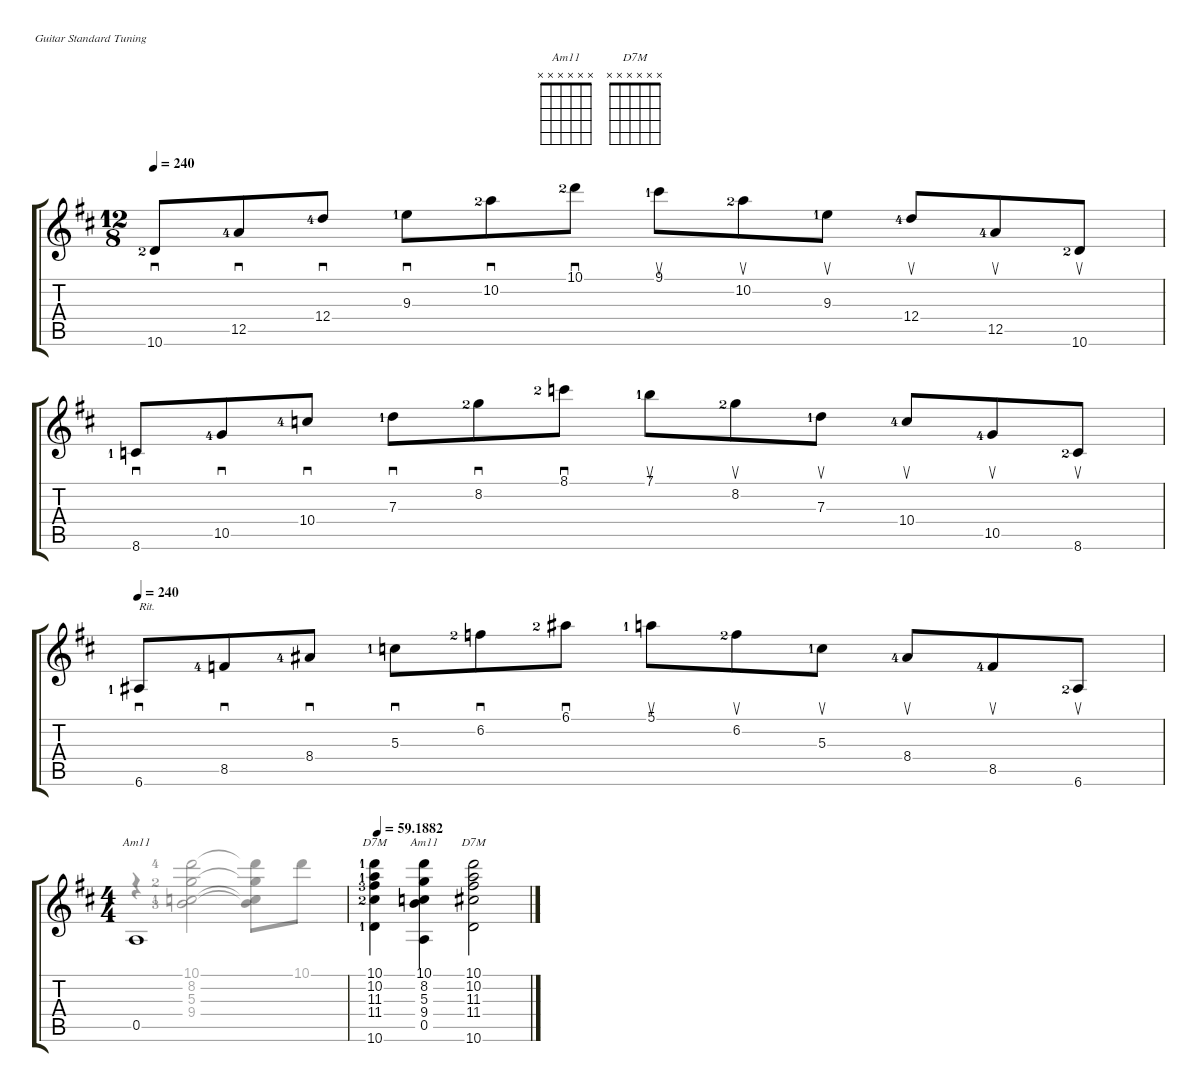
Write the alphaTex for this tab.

\defaultSystemsLayout 4
\hideDynamics
\bracketExtendMode groupsimilarinstruments
\singleTrackTrackNamePolicy hidden
\firstSystemTrackNameOrientation horizontal
\otherSystemsTrackNameOrientation horizontal
\defaultBarNumberDisplay Hide
\track ("Electric Guitar" "E-Gt") {instrument electricguitarclean}
\staff {score tabs}
\tuning (E4 B3 G3 D3 A2 E2)
\chord ("Am11" x x x x x x)
\chord ("D7M" x x x x x x)
\voice
\ts (12 8)
\tempo 240
\clef g2
\ks d
10.6{lf 3}.8{sd dy mf} 12.5{lf 5}.8{sd} 12.4{lf 5}.8{sd} 9.3{lf 2}.8{sd} 10.2{lf 3}.8{sd} 10.1{lf 3}.8{sd} 9.1{lf 2}.8{su} 10.2{lf 3}.8{su} 9.3{lf 2}.8{su} 12.4{lf 5}.8{su} 12.5{lf 5}.8{su} 10.6{lf 3}.8{su} |
8.6{lf 2}.8{sd} 10.5{lf 5}.8{sd} 10.4{lf 5}.8{sd} 7.3{lf 2}.8{sd} 8.2{lf 3}.8{sd} 8.1{lf 3}.8{sd} 7.1{lf 2}.8{su} 8.2{lf 3}.8{su} 7.3{lf 2}.8{su} 10.4{lf 5}.8{su} 10.5{lf 5}.8{su} 8.6{lf 3}.8{su} |
\tempo 240
6.6{lf 2}.8{sd txt "Rit."} 8.5{lf 5}.8{sd} 8.4{lf 5}.8{sd} 5.3{lf 2}.8{sd} 6.2{lf 3}.8{sd} 6.1{lf 3}.8{sd} 5.1{lf 2}.8{su} 6.2{lf 3}.8{su} 5.3{lf 2}.8{su} 8.4{lf 5}.8{su} 8.5{lf 5}.8{su} 6.6{lf 3}.8{su} |
\ts (4 4)
0.5.1{ch "Am11"} |
\tempo (59.1882 0.025)
(10.1{lf 2} 10.2{lf 2} 11.3{lf 4} 11.4{lf 3} 10.6{lf 2}).4{ch "D7M"} (10.1 8.2 5.3 9.4 0.5).4{ch "Am11"} (10.1 10.2 11.3 11.4 10.6).2{ch "D7M"}
\voice
\clef g2
\ottava regular
\simile none
\ks d
|
|
|
r.4 (10.1{lf 5} 8.2{lf 3} 5.3{lf 2} 9.4{lf 4}).2 (10.1{t} 8.2{t} 5.3{t} 9.4{t}).8 10.1.8 |
